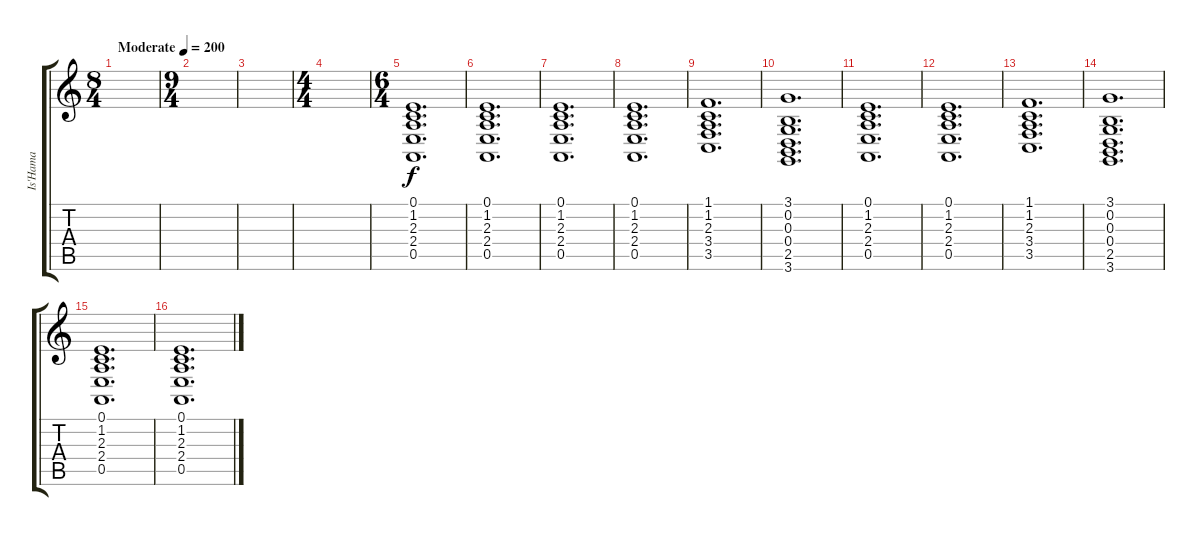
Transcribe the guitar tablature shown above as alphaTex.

\track ("Is'Hama" "Is'Hama") {instrument churchorgan}
\staff {score tabs}
\tuning (E4 B3 G3 D3 A2 E2) {hide}
\ts (8 4)
\tempo (200 "Moderate")
\clef g2
\ks c
|
\ts (9 4)
|
|
\ts (4 4)
|
\ts (6 4)
(0.1 1.2 2.3 2.4 0.5).1{d} |
(0.1 1.2 2.3 2.4 0.5).1{d} |
(0.1 1.2 2.3 2.4 0.5).1{d} |
(0.1 1.2 2.3 2.4 0.5).1{d} |
(1.1 1.2 2.3 3.4 3.5).1{d} |
(3.1 0.2 0.3 0.4 2.5 3.6).1{d} |
(0.1 1.2 2.3 2.4 0.5).1{d} |
(0.1 1.2 2.3 2.4 0.5).1{d} |
(1.1 1.2 2.3 3.4 3.5).1{d} |
(3.1 0.2 0.3 0.4 2.5 3.6).1{d} |
(0.1 1.2 2.3 2.4 0.5).1{d} |
(0.1 1.2 2.3 2.4 0.5).1{d}
